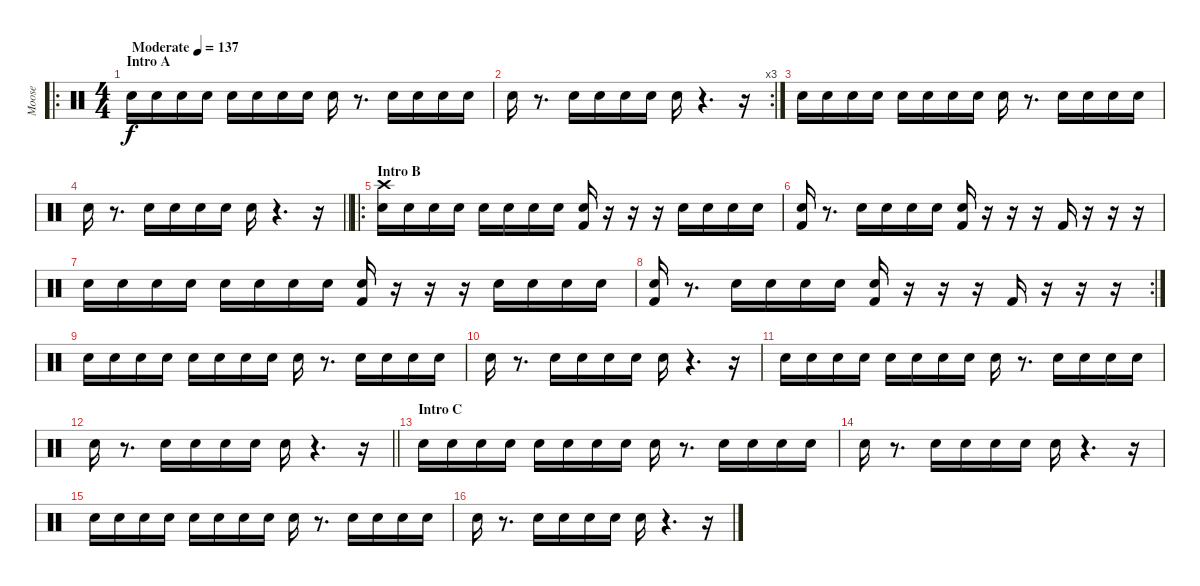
\track ("Moose" "Moose") {instrument percussion}
\staff {score}
\articulation defaults
\ro
\ts (4 4)
\section ("" "Intro A")
\tempo (137 "Moderate")
\clef neutral
\ks c "Electric Snare (hit)".16{dy f} "Electric Snare (hit)".16 "Electric Snare (hit)".16 "Electric Snare (hit)".16 "Electric Snare (hit)".16 "Electric Snare (hit)".16 "Electric Snare (hit)".16 "Electric Snare (hit)".16 "Electric Snare (hit)".16
r.8{d} "Electric Snare (hit)".16 "Electric Snare (hit)".16 "Electric Snare (hit)".16 "Electric Snare (hit)".16 |
\rc 3 "Electric Snare (hit)".16
r.8{d} "Electric Snare (hit)".16 "Electric Snare (hit)".16 "Electric Snare (hit)".16 "Electric Snare (hit)".16 "Electric Snare (hit)".16 r.4{d} r.16 |
"Electric Snare (hit)".16 "Electric Snare (hit)".16 "Electric Snare (hit)".16 "Electric Snare (hit)".16 "Electric Snare (hit)".16 "Electric Snare (hit)".16 "Electric Snare (hit)".16 "Electric Snare (hit)".16 "Electric Snare (hit)".16 r.8{d} "Electric Snare (hit)".16 "Electric Snare (hit)".16 "Electric Snare (hit)".16 "Electric Snare (hit)".16 |
\barLineRight lightlight "Electric Snare (hit)".16
r.8{d} "Electric Snare (hit)".16 "Electric Snare (hit)".16 "Electric Snare (hit)".16 "Electric Snare (hit)".16 "Electric Snare (hit)".16 r.4{d} r.16 |
\ro
\section ("" "Intro B")
("Crash high (hit)" "Electric Snare (hit)").16 "Electric Snare (hit)".16 "Electric Snare (hit)".16 "Electric Snare (hit)".16 "Electric Snare (hit)".16 "Electric Snare (hit)".16 "Electric Snare (hit)".16 "Electric Snare (hit)".16 ("Electric Snare (hit)" "Kick (hit) 2").16 r.16 r.16 r.16 "Electric Snare (hit)".16 "Electric Snare (hit)".16 "Electric Snare (hit)".16 "Electric Snare (hit)".16 |
("Electric Snare (hit)" "Kick (hit) 2").16 r.8{d} "Electric Snare (hit)".16 "Electric Snare (hit)".16 "Electric Snare (hit)".16 "Electric Snare (hit)".16 ("Electric Snare (hit)" "Kick (hit) 2").16 r.16 r.16 r.16 "Kick (hit) 2".16 r.16 r.16 r.16 |
"Electric Snare (hit)".16 "Electric Snare (hit)".16 "Electric Snare (hit)".16 "Electric Snare (hit)".16 "Electric Snare (hit)".16 "Electric Snare (hit)".16 "Electric Snare (hit)".16 "Electric Snare (hit)".16 ("Electric Snare (hit)" "Kick (hit) 2").16 r.16 r.16 r.16 "Electric Snare (hit)".16 "Electric Snare (hit)".16 "Electric Snare (hit)".16 "Electric Snare (hit)".16 |
\rc 2
("Electric Snare (hit)" "Kick (hit) 2").16 r.8{d} "Electric Snare (hit)".16 "Electric Snare (hit)".16 "Electric Snare (hit)".16 "Electric Snare (hit)".16 ("Electric Snare (hit)" "Kick (hit) 2").16 r.16 r.16 r.16 "Kick (hit) 2".16 r.16 r.16 r.16 |
"Electric Snare (hit)".16 "Electric Snare (hit)".16 "Electric Snare (hit)".16 "Electric Snare (hit)".16 "Electric Snare (hit)".16 "Electric Snare (hit)".16 "Electric Snare (hit)".16 "Electric Snare (hit)".16 "Electric Snare (hit)".16 r.8{d} "Electric Snare (hit)".16 "Electric Snare (hit)".16 "Electric Snare (hit)".16 "Electric Snare (hit)".16 |
"Electric Snare (hit)".16 r.8{d} "Electric Snare (hit)".16 "Electric Snare (hit)".16 "Electric Snare (hit)".16 "Electric Snare (hit)".16 "Electric Snare (hit)".16 r.4{d} r.16 |
"Electric Snare (hit)".16 "Electric Snare (hit)".16 "Electric Snare (hit)".16 "Electric Snare (hit)".16 "Electric Snare (hit)".16 "Electric Snare (hit)".16 "Electric Snare (hit)".16 "Electric Snare (hit)".16 "Electric Snare (hit)".16 r.8{d} "Electric Snare (hit)".16 "Electric Snare (hit)".16 "Electric Snare (hit)".16 "Electric Snare (hit)".16 |
\barLineRight lightlight "Electric Snare (hit)".16
r.8{d} "Electric Snare (hit)".16 "Electric Snare (hit)".16 "Electric Snare (hit)".16 "Electric Snare (hit)".16 "Electric Snare (hit)".16 r.4{d} r.16 |
\section ("" "Intro C")
"Electric Snare (hit)".16 "Electric Snare (hit)".16 "Electric Snare (hit)".16 "Electric Snare (hit)".16 "Electric Snare (hit)".16 "Electric Snare (hit)".16 "Electric Snare (hit)".16 "Electric Snare (hit)".16 "Electric Snare (hit)".16 r.8{d} "Electric Snare (hit)".16 "Electric Snare (hit)".16 "Electric Snare (hit)".16 "Electric Snare (hit)".16 |
"Electric Snare (hit)".16 r.8{d} "Electric Snare (hit)".16 "Electric Snare (hit)".16 "Electric Snare (hit)".16 "Electric Snare (hit)".16 "Electric Snare (hit)".16 r.4{d} r.16 |
"Electric Snare (hit)".16 "Electric Snare (hit)".16 "Electric Snare (hit)".16 "Electric Snare (hit)".16 "Electric Snare (hit)".16 "Electric Snare (hit)".16 "Electric Snare (hit)".16 "Electric Snare (hit)".16 "Electric Snare (hit)".16 r.8{d} "Electric Snare (hit)".16 "Electric Snare (hit)".16 "Electric Snare (hit)".16 "Electric Snare (hit)".16 |
"Electric Snare (hit)".16 r.8{d} "Electric Snare (hit)".16 "Electric Snare (hit)".16 "Electric Snare (hit)".16 "Electric Snare (hit)".16 "Electric Snare (hit)".16 r.4{d} r.16
